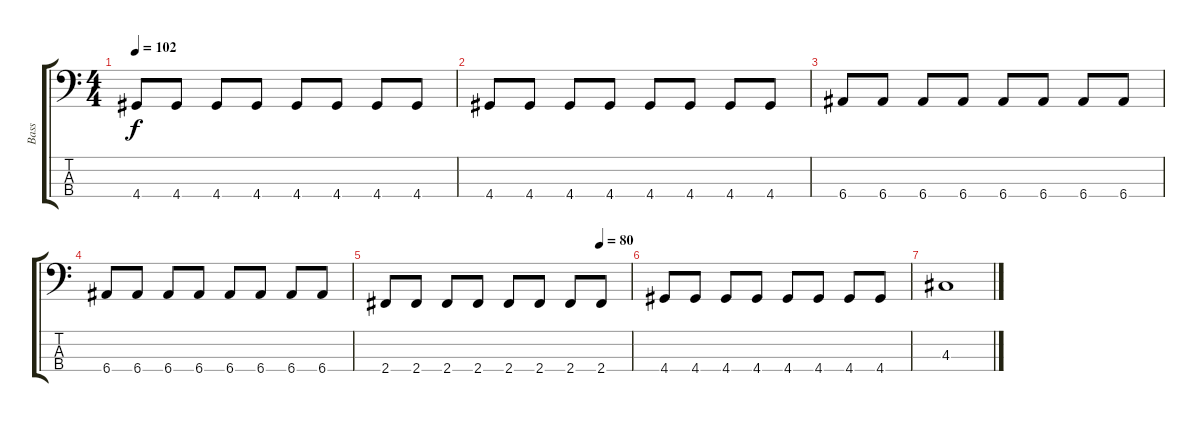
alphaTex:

\track ("Bass" "Bass") {instrument electricbassfinger}
\staff {score tabs}
\tuning (G2 D2 A1 E1) {hide}
\ts (4 4)
\tempo 102
\clef f4
\ks c
4.4.8{dy f} 4.4.8 4.4.8 4.4.8 4.4.8 4.4.8 4.4.8 4.4.8 |
4.4.8 4.4.8 4.4.8 4.4.8 4.4.8 4.4.8 4.4.8 4.4.8 |
6.4.8 6.4.8 6.4.8 6.4.8 6.4.8 6.4.8 6.4.8 6.4.8 |
6.4.8 6.4.8 6.4.8 6.4.8 6.4.8 6.4.8 6.4.8 6.4.8 |
\tempo (80 0.875)
2.4.8 2.4.8 2.4.8 2.4.8 2.4.8 2.4.8 2.4.8 2.4.8 |
4.4.8 4.4.8 4.4.8 4.4.8 4.4.8 4.4.8 4.4.8 4.4.8 |
4.3.1
